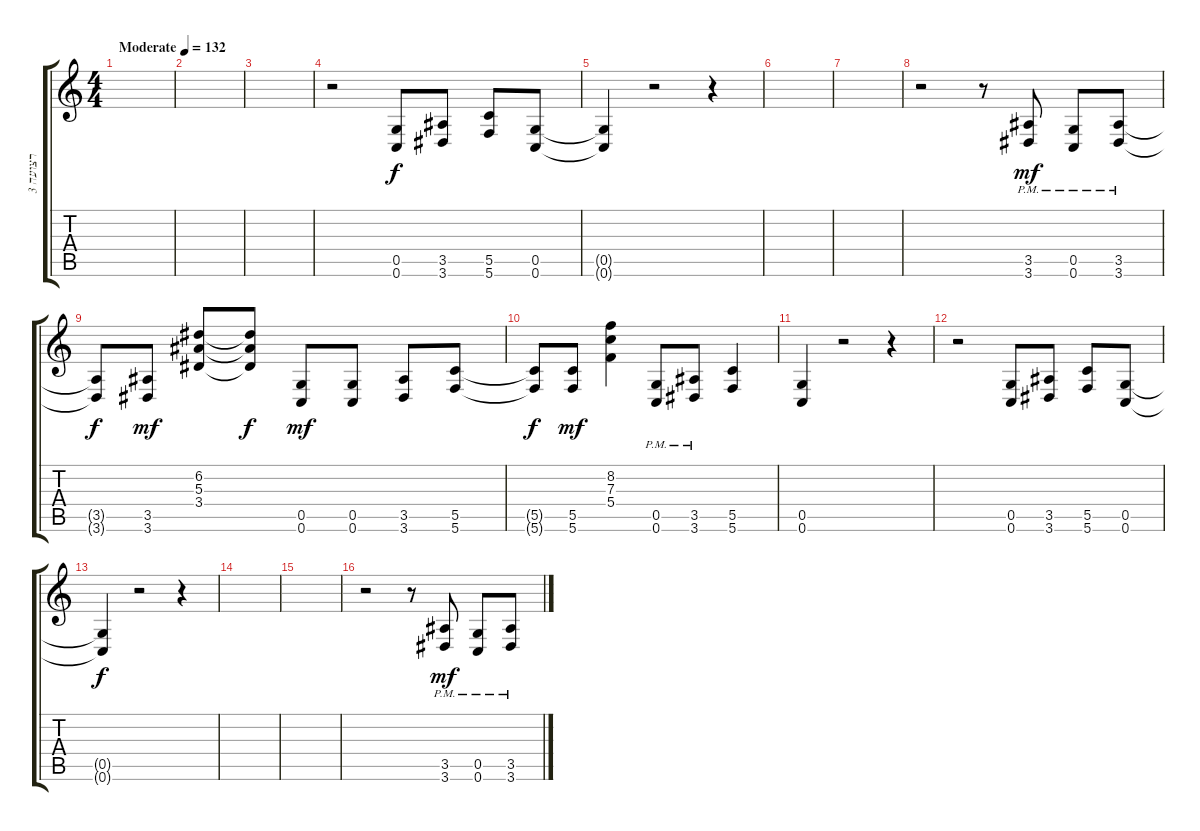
\track ("רצועה 3" "רצועה 3") {instrument distortionguitar}
\staff {score tabs}
\tuning (D4 A3 F3 C3 G2 C2) {hide}
\ts (4 4)
\tempo (132 "Moderate")
\clef g2
\ks c
|
|
|
r.2 (0.5 0.6).8 (3.5 3.6).8 (5.5 5.6).8 (0.5 0.6).8 |
(0.5{t} 0.6{t}).4{dy f} r.2 r.4 |
|
|
r.2 r.8 (3.5{pm} 3.6{pm}).8{dy mf} (0.5{pm} 0.6{pm}).8 (3.5{pm} 3.6{pm}).8 |
(3.5{t} 3.6{t}).8{dy f} (3.5 3.6).8{dy mf} (6.2 5.3 3.4).8 (6.2{t} 5.3{t} 3.4{t}).8{dy f} (0.5 0.6).8{dy mf} (0.5 0.6).8 (3.5 3.6).8 (5.5 5.6).8 |
(5.5{t} 5.6{t}).8{dy f} (5.5 5.6).8{dy mf} (8.2 7.3 5.4).4 (0.5{pm} 0.6{pm}).8 (3.5{pm} 3.6{pm}).8 (5.5 5.6).4 |
(0.5 0.6).4 r.2 r.4 |
r.2 (0.5 0.6).8 (3.5 3.6).8 (5.5 5.6).8 (0.5 0.6).8 |
(0.5{t} 0.6{t}).4{dy f} r.2 r.4 |
|
|
r.2 r.8 (3.5{pm} 3.6{pm}).8{dy mf} (0.5{pm} 0.6{pm}).8 (3.5{pm} 3.6{pm}).8
